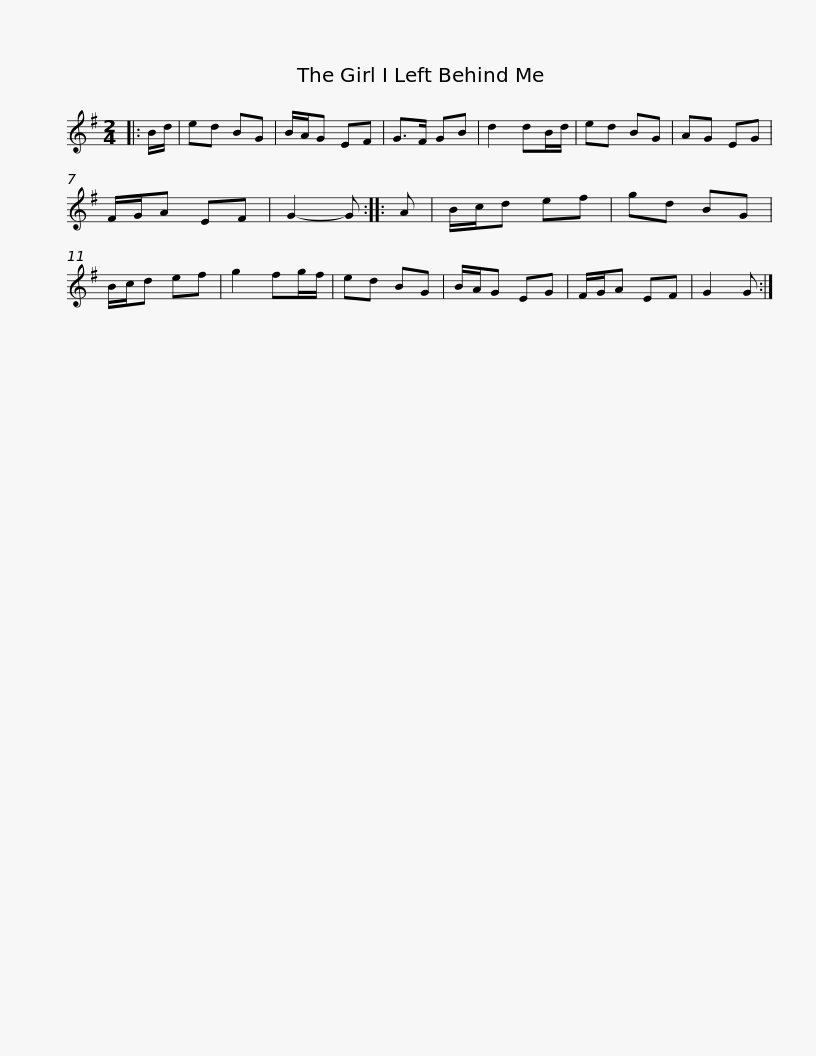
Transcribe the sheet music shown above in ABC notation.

X:1
L:1/8
M:2/4
I:linebreak $
K:G
V:1 treble
V:1
|: B/d/ | ed BG | B/A/G EF | G>F GB | d2 dB/d/ | %5
 ed BG | AG EG | F/G/A EF | G2- G :: A |$ %10
 B/c/d ef | gd BG | B/c/d ef | g2 fg/f/ | ed BG | %15
 B/A/G EG | F/G/A EF | G2 G :| %18
